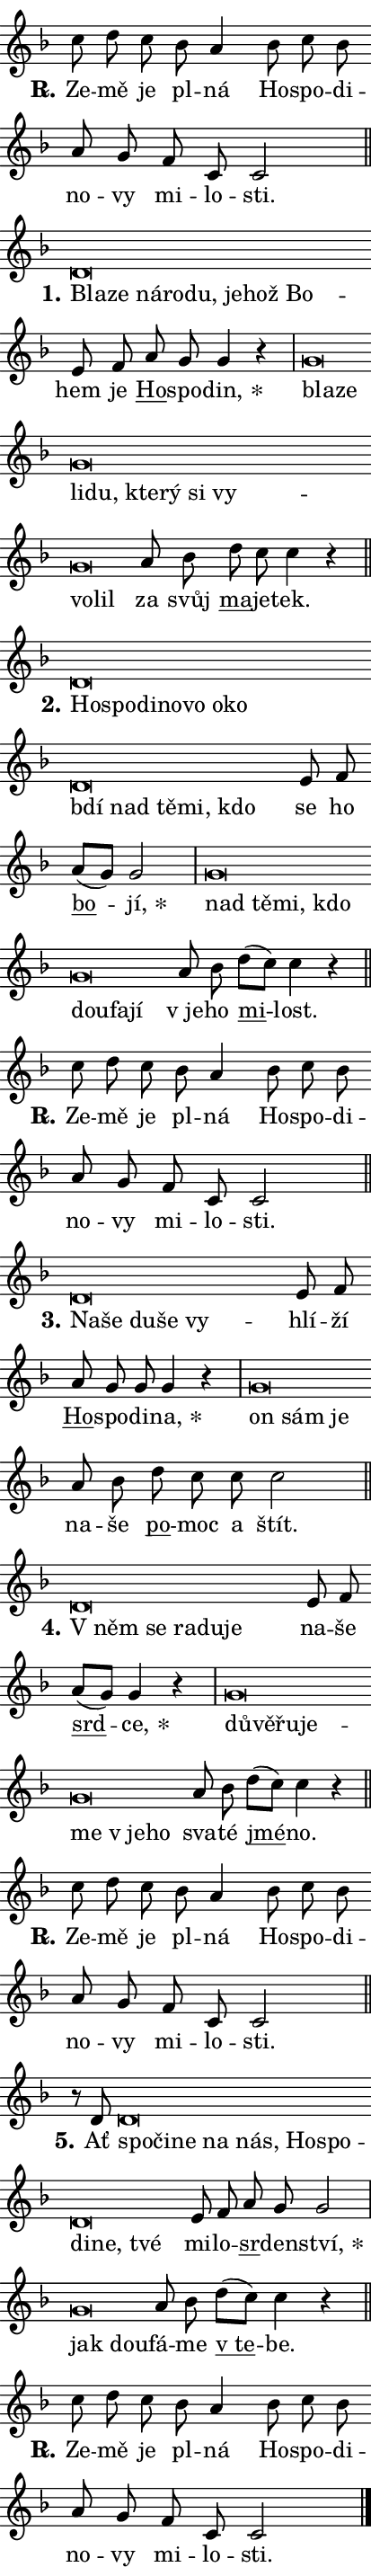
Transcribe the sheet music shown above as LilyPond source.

\version "2.24.0"
\header { tagline = "" }
\paper {
  indent = 0\cm
  top-margin = 0\cm
  right-margin = 0\cm
  bottom-margin = 0\cm
  left-margin = 0\cm
  paper-width = 7\cm
  page-breaking = #ly:one-page-breaking
  system-system-spacing.basic-distance = #11
  score-system-spacing.basic-distance = #11
  ragged-last = ##f
}


%% Author: Thomas Morley
%% https://lists.gnu.org/archive/html/lilypond-user/2020-05/msg00002.html
#(define (line-position grob)
"Returns position of @var[grob} in current system:
   @code{'start}, if at first time-step
   @code{'end}, if at last time-step
   @code{'middle} otherwise
"
  (let* ((col (ly:item-get-column grob))
         (ln (ly:grob-object col 'left-neighbor))
         (rn (ly:grob-object col 'right-neighbor))
         (col-to-check-left (if (ly:grob? ln) ln col))
         (col-to-check-right (if (ly:grob? rn) rn col))
         (break-dir-left
           (and
             (ly:grob-property col-to-check-left 'non-musical #f)
             (ly:item-break-dir col-to-check-left)))
         (break-dir-right
           (and
             (ly:grob-property col-to-check-right 'non-musical #f)
             (ly:item-break-dir col-to-check-right))))
        (cond ((eqv? 1 break-dir-left) 'start)
              ((eqv? -1 break-dir-right) 'end)
              (else 'middle))))

#(define (tranparent-at-line-position vctor)
  (lambda (grob)
  "Relying on @code{line-position} select the relevant enry from @var{vctor}.
Used to determine transparency,"
    (case (line-position grob)
      ((end) (not (vector-ref vctor 0)))
      ((middle) (not (vector-ref vctor 1)))
      ((start) (not (vector-ref vctor 2))))))

noteHeadBreakVisibility =
#(define-music-function (break-visibility)(vector?)
"Makes @code{NoteHead}s transparent relying on @var{break-visibility}"
#{
  \override NoteHead.transparent =
    #(tranparent-at-line-position break-visibility)
#})

#(define delete-ledgers-for-transparent-note-heads
  (lambda (grob)
    "Reads whether a @code{NoteHead} is transparent.
If so this @code{NoteHead} is removed from @code{'note-heads} from
@var{grob}, which is supposed to be @code{LedgerLineSpanner}.
As a result ledgers are not printed for this @code{NoteHead}"
    (let* ((nhds-array (ly:grob-object grob 'note-heads))
           (nhds-list
             (if (ly:grob-array? nhds-array)
                 (ly:grob-array->list nhds-array)
                 '()))
           ;; Relies on the transparent-property being done before
           ;; Staff.LedgerLineSpanner.after-line-breaking is executed.
           ;; This is fragile ...
           (to-keep
             (remove
               (lambda (nhd)
                 (ly:grob-property nhd 'transparent #f))
               nhds-list)))
      ;; TODO find a better method to iterate over grob-arrays, similiar
      ;; to filter/remove etc for lists
      ;; For now rebuilt from scratch
      (set! (ly:grob-object grob 'note-heads)  '())
      (for-each
        (lambda (nhd)
          (ly:pointer-group-interface::add-grob grob 'note-heads nhd))
        to-keep))))

hideNotes = {
  \noteHeadBreakVisibility #begin-of-line-visible
}
unHideNotes = {
  \noteHeadBreakVisibility #all-visible
}

% work-around for resetting accidentals
% https://lilypond.org/doc/v2.23/Documentation/notation/displaying-rhythms#unmetered-music
cadenzaMeasure = {
  \cadenzaOff
  \partial 1024 s1024
  \cadenzaOn
}

#(define-markup-command (accent layout props text) (markup?)
  "Underline accented syllable"
  (interpret-markup layout props
    #{\markup \override #'(offset . 4.3) \underline { #text }#}))

responsum = \markup \concat {
  "R" \hspace #-1.05 \path #0.1 #'((moveto 0 0.07) (lineto 0.9 0.8)) \hspace #0.05 "."
}

\layout {
    \context {
        \Staff
        \remove "Time_signature_engraver"
        \override LedgerLineSpanner.after-line-breaking = #delete-ledgers-for-transparent-note-heads
    }
    \context {
        \Voice {
            \override NoteHead.output-attributes = #'((class . "notehead"))
            \override Hairpin.height = #0.55
        }
    }
    \context {
        \Lyrics {
            \override StanzaNumber.output-attributes = #'((class . "stanzanumber"))
            \override LyricSpace.minimum-distance = #0.9
            \override LyricText.font-name = #"TeX Gyre Schola"
            \override LyricText.font-size = 1
            \override StanzaNumber.font-name = #"TeX Gyre Schola Bold"
            \override StanzaNumber.font-size = 1
        }
    }
}

% magnetic-lyrics.ily
%
%   written by
%     Jean Abou Samra <jean@abou-samra.fr>
%     Werner Lemberg <wl@gnu.org>
%
%   adapted by
%     Jiri Hon <jiri.hon@gmail.com>
%
% Version 2022-Apr-15

% https://www.mail-archive.com/lilypond-user@gnu.org/msg149350.html

#(define (Left_hyphen_pointer_engraver context)
   "Collect syllable-hyphen-syllable occurrences in lyrics and store
them in properties.  This engraver only looks to the left.  For
example, if the lyrics input is @code{foo -- bar}, it does the
following.

@itemize @bullet
@item
Set the @code{text} property of the @code{LyricHyphen} grob between
@q{foo} and @q{bar} to @code{foo}.

@item
Set the @code{left-hyphen} property of the @code{LyricText} grob with
text @q{foo} to the @code{LyricHyphen} grob between @q{foo} and
@q{bar}.
@end itemize

Use this auxiliary engraver in combination with the
@code{lyric-@/text::@/apply-@/magnetic-@/offset!} hook."
   (let ((hyphen #f)
         (text #f))
     (make-engraver
      (acknowledgers
       ((lyric-syllable-interface engraver grob source-engraver)
        (set! text grob)))
      (end-acknowledgers
       ((lyric-hyphen-interface engraver grob source-engraver)
        ;(when (not (grob::has-interface grob 'lyric-space-interface))
          (set! hyphen grob)));)
      ((stop-translation-timestep engraver)
       (when (and text hyphen)
         (ly:grob-set-object! text 'left-hyphen hyphen))
       (set! text #f)
       (set! hyphen #f)))))

#(define (lyric-text::apply-magnetic-offset! grob)
   "If the space between two syllables is less than the value in
property @code{LyricText@/.details@/.squash-threshold}, move the right
syllable to the left so that it gets concatenated with the left
syllable.

Use this function as a hook for
@code{LyricText@/.after-@/line-@/breaking} if the
@code{Left_@/hyphen_@/pointer_@/engraver} is active."
   (let ((hyphen (ly:grob-object grob 'left-hyphen #f)))
     (when hyphen
       (let ((left-text (ly:spanner-bound hyphen LEFT)))
         (when (grob::has-interface left-text 'lyric-syllable-interface)
           (let* ((common (ly:grob-common-refpoint grob left-text X))
                  (this-x-ext (ly:grob-extent grob common X))
                  (left-x-ext
                   (begin
                     ;; Trigger magnetism for left-text.
                     (ly:grob-property left-text 'after-line-breaking)
                     (ly:grob-extent left-text common X)))
                  ;; `delta` is the gap width between two syllables.
                  (delta (- (interval-start this-x-ext)
                            (interval-end left-x-ext)))
                  (details (ly:grob-property grob 'details))
                  (threshold (assoc-get 'squash-threshold details 0.2)))
             (when (< delta threshold)
               (let* (;; We have to manipulate the input text so that
                      ;; ligatures crossing syllable boundaries are not
                      ;; disabled.  For languages based on the Latin
                      ;; script this is essentially a beautification.
                      ;; However, for non-Western scripts it can be a
                      ;; necessity.
                      (lt (ly:grob-property left-text 'text))
                      (rt (ly:grob-property grob 'text))
                      (is-space (grob::has-interface hyphen 'lyric-space-interface))
                      (space (if is-space " " ""))
                      (space-markup (grob-interpret-markup grob " "))
                      (space-size (interval-length (ly:stencil-extent space-markup X)))
                      (extra-delta (if is-space space-size 0))
                      ;; Append new syllable.
                      (ltrt-space (if (and (string? lt) (string? rt))
                                (string-append lt space rt)
                                (make-concat-markup (list lt space rt))))
                      ;; Right-align `ltrt` to the right side.
                      (ltrt-space-markup (grob-interpret-markup
                               grob
                               (make-translate-markup
                                (cons (interval-length this-x-ext) 0)
                                (make-right-align-markup ltrt-space)))))
                 (begin
                   ;; Don't print `left-text`.
                   (ly:grob-set-property! left-text 'stencil #f)
                   ;; Set text and stencil (which holds all collected
                   ;; syllables so far) and shift it to the left.
                   (ly:grob-set-property! grob 'text ltrt-space)
                   (ly:grob-set-property! grob 'stencil ltrt-space-markup)
                   (ly:grob-translate-axis! grob (- (- delta extra-delta)) X))))))))))


#(define (lyric-hyphen::displace-bounds-first grob)
   ;; Make very sure this callback isn't triggered too early.
   (let ((left (ly:spanner-bound grob LEFT))
         (right (ly:spanner-bound grob RIGHT)))
     (ly:grob-property left 'after-line-breaking)
     (ly:grob-property right 'after-line-breaking)
     (ly:lyric-hyphen::print grob)))

squashThreshold = #0.4

\layout {
  \context {
    \Lyrics
    \consists #Left_hyphen_pointer_engraver
    \override LyricText.after-line-breaking =
      #lyric-text::apply-magnetic-offset!
    \override LyricHyphen.stencil = #lyric-hyphen::displace-bounds-first
    \override LyricText.details.squash-threshold = \squashThreshold
    \override LyricHyphen.minimum-distance = 0
    \override LyricHyphen.minimum-length = \squashThreshold
  }
}

squash = \override LyricText.details.squash-threshold = 9999
unSquash = \override LyricText.details.squash-threshold = \squashThreshold

left = \override LyricText.self-alignment-X = #LEFT
unLeft = \revert LyricText.self-alignment-X

starOffset = #(lambda (grob) 
                (let ((x_offset (ly:self-alignment-interface::aligned-on-x-parent grob)))
                  (if (= x_offset 0) 0 (+ x_offset 1.2))))

star = #(define-music-function (syllable)(string?)
"Append star separator at the end of a syllable"
#{
  \once \override LyricText.X-offset = #starOffset
  \lyricmode { \markup {
    #syllable
    \override #'((font-name . "TeX Gyre Schola Bold")) \hspace #0.2 \lower #0.65 \larger "*"
  } }
#})

starAccent = #(define-music-function (syllable)(string?)
"Append star separator at the end of a syllable and make accent"
#{
  \once \override LyricText.X-offset = #starOffset
  \lyricmode { \markup {
    \accent #syllable
    \override #'((font-name . "TeX Gyre Schola Bold")) \hspace #0.2 \lower #0.65 \larger "*"
  } }
#})

breath = #(define-music-function (syllable)(string?)
"Append breathing indicator at the end of a syllable"
#{
  \lyricmode { \markup { #syllable "+" } }
#})

optionalBreath = #(define-music-function (syllable)(string?)
"Append optional breathing indicator at the end of a syllable"
#{
  \lyricmode { \markup { #syllable "(+)" } }
#})


\score {
    <<
        \new Voice = "melody" { \cadenzaOn \key f \major \relative { c''8 d c bes a4 \bar "" bes8 c bes \bar "" a g \bar "" f c c2 \cadenzaMeasure \bar "||" \break } }
        \new Lyrics \lyricsto "melody" { \lyricmode { \set stanza = \responsum
Ze -- mě je pl -- ná Ho -- spo -- di -- no -- vy mi -- lo -- sti. } }
    >>
    \layout {}
}

\score {
    <<
        \new Voice = "melody" { \cadenzaOn \key f \major \relative { d'\breve*1/16 \hideNotes \breve*1/16 \bar "" \breve*1/16 \bar "" \breve*1/16 \bar "" \breve*1/16 \bar "" \breve*1/16 \bar "" \breve*1/16 \breve*1/16 \bar "" \unHideNotes e8 f \bar "" a g g4 r \cadenzaMeasure \bar "|" g\breve*1/16 \hideNotes \breve*1/16 \bar "" \breve*1/16 \bar "" \breve*1/16 \bar "" \breve*1/16 \bar "" \breve*1/16 \bar "" \breve*1/16 \bar "" \breve*1/16 \bar "" \breve*1/16 \breve*1/16 \bar "" \unHideNotes a8 bes \bar "" d c c4 r \cadenzaMeasure \bar "||" \break } }
        \new Lyrics \lyricsto "melody" { \lyricmode { \set stanza = "1."
\left Bla -- \squash ze ná -- ro -- du, je -- hož Bo -- \unLeft \unSquash hem je \markup \accent Ho -- spo -- \star din, \left bla -- \squash ze li -- du, kte -- rý si vy -- vo -- lil \unLeft \unSquash za svůj \markup \accent ma -- je -- tek. } }
    >>
    \layout {}
}

\score {
    <<
        \new Voice = "melody" { \cadenzaOn \key f \major \relative { d'\breve*1/16 \hideNotes \breve*1/16 \bar "" \breve*1/16 \bar "" \breve*1/16 \bar "" \breve*1/16 \bar "" \breve*1/16 \bar "" \breve*1/16 \bar "" \breve*1/16 \bar "" \breve*1/16 \bar "" \breve*1/16 \bar "" \breve*1/16 \breve*1/16 \bar "" \unHideNotes e8 f \bar "" a[( g)] g2 \cadenzaMeasure \bar "|" g\breve*1/16 \hideNotes \breve*1/16 \bar "" \breve*1/16 \bar "" \breve*1/16 \bar "" \breve*1/16 \bar "" \breve*1/16 \breve*1/16 \bar "" \unHideNotes a8 bes \bar "" d[( c)] c4 r \cadenzaMeasure \bar "||" \break } }
        \new Lyrics \lyricsto "melody" { \lyricmode { \set stanza = "2."
\left Ho -- \squash spo -- di -- no -- vo o -- ko bdí nad tě -- mi, kdo \unLeft \unSquash se ho \markup \accent bo -- \star jí, \left nad \squash tě -- mi, kdo dou -- fa -- jí \unLeft \unSquash "v je" -- ho \markup \accent mi -- lost. } }
    >>
    \layout {}
}

\score {
    <<
        \new Voice = "melody" { \cadenzaOn \key f \major \relative { c''8 d c bes a4 \bar "" bes8 c bes \bar "" a g \bar "" f c c2 \cadenzaMeasure \bar "||" \break } }
        \new Lyrics \lyricsto "melody" { \lyricmode { \set stanza = \responsum
Ze -- mě je pl -- ná Ho -- spo -- di -- no -- vy mi -- lo -- sti. } }
    >>
    \layout {}
}

\score {
    <<
        \new Voice = "melody" { \cadenzaOn \key f \major \relative { d'\breve*1/16 \hideNotes \breve*1/16 \bar "" \breve*1/16 \bar "" \breve*1/16 \breve*1/16 \bar "" \unHideNotes e8 f \bar "" a g g g4 r \cadenzaMeasure \bar "|" g\breve*1/16 \hideNotes \breve*1/16 \breve*1/16 \bar "" \unHideNotes a8 bes \bar "" d c c c2 \cadenzaMeasure \bar "||" \break } }
        \new Lyrics \lyricsto "melody" { \lyricmode { \set stanza = "3."
\left Na -- \squash še du -- še vy -- \unLeft \unSquash hlí -- ží \markup \accent Ho -- spo -- di -- \star na, \left on \squash sám je \unLeft \unSquash na -- še \markup \accent po -- moc a štít. } }
    >>
    \layout {}
}

\score {
    <<
        \new Voice = "melody" { \cadenzaOn \key f \major \relative { d'\breve*1/16 \hideNotes \breve*1/16 \bar "" \breve*1/16 \bar "" \breve*1/16 \breve*1/16 \bar "" \unHideNotes e8 f \bar "" a[( g)] g4 r \cadenzaMeasure \bar "|" g\breve*1/16 \hideNotes \breve*1/16 \bar "" \breve*1/16 \bar "" \breve*1/16 \bar "" \breve*1/16 \bar "" \breve*1/16 \breve*1/16 \bar "" \unHideNotes a8 bes \bar "" d[( c)] c4 r \cadenzaMeasure \bar "||" \break } }
        \new Lyrics \lyricsto "melody" { \lyricmode { \set stanza = "4."
\left "V něm" \squash se ra -- du -- je \unLeft \unSquash na -- še \markup \accent srd -- \star ce, \left dů -- \squash vě -- řu -- je -- me "v je" -- ho \unLeft \unSquash sva -- té \markup \accent jmé -- no. } }
    >>
    \layout {}
}

\score {
    <<
        \new Voice = "melody" { \cadenzaOn \key f \major \relative { c''8 d c bes a4 \bar "" bes8 c bes \bar "" a g \bar "" f c c2 \cadenzaMeasure \bar "||" \break } }
        \new Lyrics \lyricsto "melody" { \lyricmode { \set stanza = \responsum
Ze -- mě je pl -- ná Ho -- spo -- di -- no -- vy mi -- lo -- sti. } }
    >>
    \layout {}
}

\score {
    <<
        \new Voice = "melody" { \cadenzaOn \key f \major \relative { r8 d'8 d\breve*1/16 \hideNotes \breve*1/16 \bar "" \breve*1/16 \bar "" \breve*1/16 \bar "" \breve*1/16 \bar "" \breve*1/16 \bar "" \breve*1/16 \bar "" \breve*1/16 \bar "" \breve*1/16 \breve*1/16 \bar "" \unHideNotes e8 f \bar "" a g g2 \cadenzaMeasure \bar "|" g\breve*1/16 \hideNotes \breve*1/16 \bar "" \unHideNotes a8 bes \bar "" d[( c)] c4 r \cadenzaMeasure \bar "||" \break } }
        \new Lyrics \lyricsto "melody" { \lyricmode { \set stanza = "5."
Ať \left spo -- \squash či -- ne na nás, Ho -- spo -- di -- ne, tvé \unLeft \unSquash mi -- lo -- \markup \accent sr -- den -- \star ství, \left jak \squash dou -- \unLeft \unSquash fá -- me \markup \accent "v te" -- be. } }
    >>
    \layout {}
}

\score {
    <<
        \new Voice = "melody" { \cadenzaOn \key f \major \relative { c''8 d c bes a4 \bar "" bes8 c bes \bar "" a g \bar "" f c c2 \cadenzaMeasure \bar "||" \break } \bar "|." }
        \new Lyrics \lyricsto "melody" { \lyricmode { \set stanza = \responsum
Ze -- mě je pl -- ná Ho -- spo -- di -- no -- vy mi -- lo -- sti. } }
    >>
    \layout {}
}
